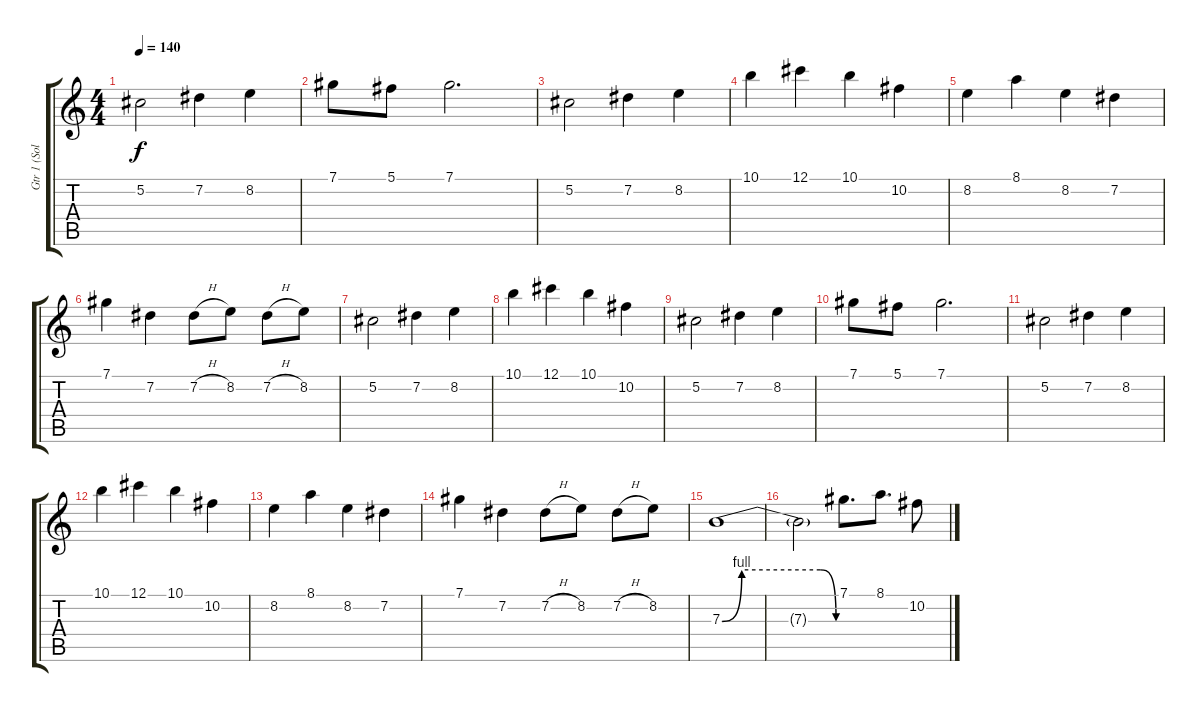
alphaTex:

\track ("Gtr 1 (Solo)" "Gtr 1 (Sol") {instrument overdrivenguitar}
\staff {score tabs}
\tuning (Db4 Ab3 E3 B2 Gb2 Db2) {hide}
\ts (4 4)
\tempo 140
\clef g2
\ks c
5.2.2{dy f} 7.2.4 8.2.4 |
7.1.8 5.1.8 7.1.2{d} |
5.2.2 7.2.4 8.2.4 |
10.1.4 12.1.4 10.1.4 10.2.4 |
8.2.4 8.1.4 8.2.4 7.2.4 |
7.1.4 7.2.4 7.2{h}.8 8.2.8 7.2{h}.8 8.2.8 |
5.2.2 7.2.4 8.2.4 |
10.1.4 12.1.4 10.1.4 10.2.4 |
5.2.2 7.2.4 8.2.4 |
7.1.8 5.1.8 7.1.2{d} |
5.2.2 7.2.4 8.2.4 |
10.1.4 12.1.4 10.1.4 10.2.4 |
8.2.4 8.1.4 8.2.4 7.2.4 |
7.1.4 7.2.4 7.2{h}.8 8.2.8 7.2{h}.8 8.2.8 |
7.3{be (custom 0 0 10 4 50 4 58 0 60 0)}.1 |
7.3{t}.2 7.1.8{d} 8.1.8{d} 10.2.8
